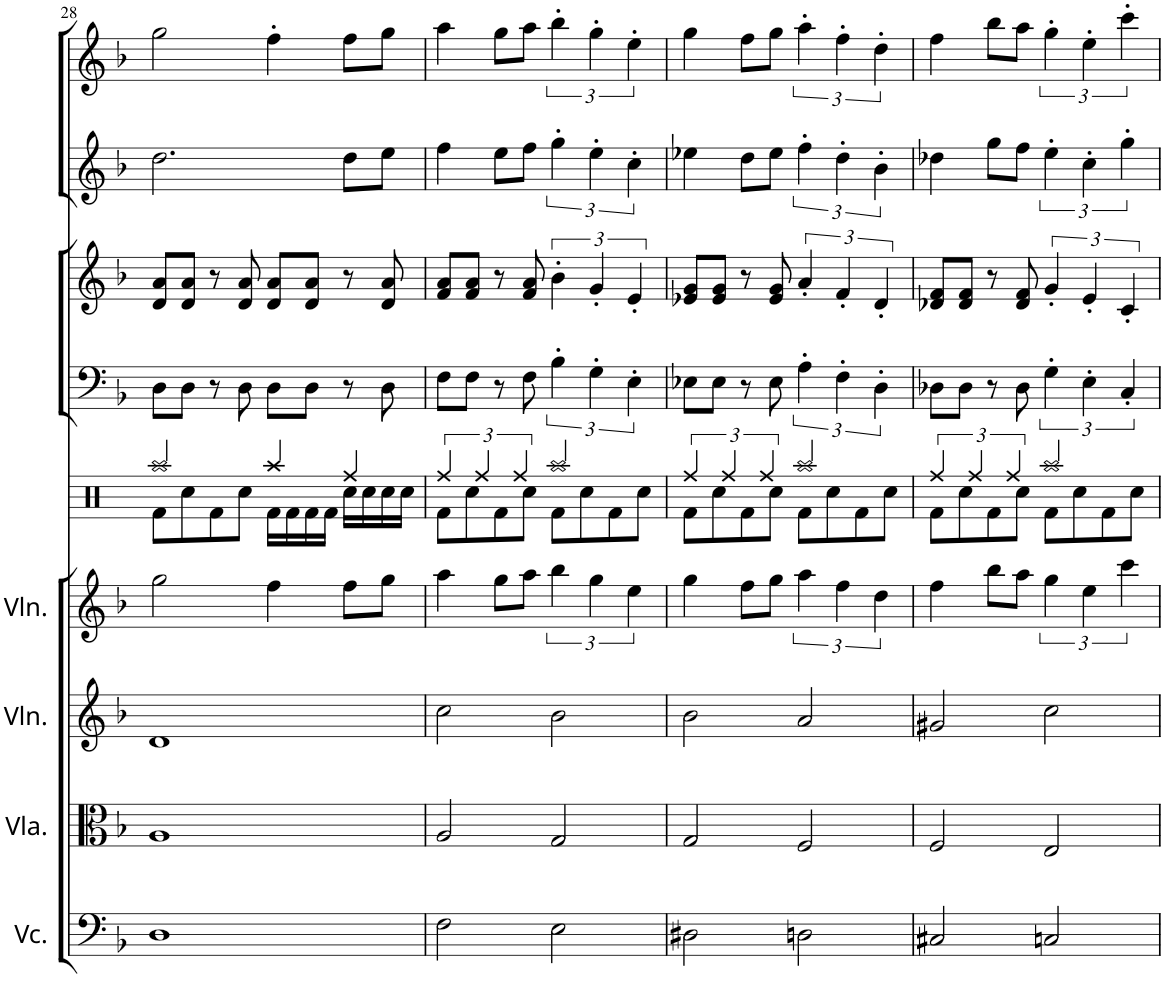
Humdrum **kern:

**kern	**kern	**kern	**kern	**kern	**kern	**kern	**kern	**kern
*part9	*part8	*part7	*part6	*part5	*part4	*part3	*part2	*part1
*staff9	*staff8	*staff7	*staff6	*staff5	*staff4	*staff3	*staff2	*staff1
*I"Violoncello	*I"Viola	*I"Violin	*I"Violin	*I"Drumset	*I"Violoncello	*I"Violin	*I"Trumpet	*I"Trumpet
*I'Vc.	*I'Vla.	*I'Vln.	*I'Vln.	*	*I'Vc	*I'Vln	*I'Tpt	*I'Tpt
!!LO:PB:g=z
*clefF4	*clefC3	*clefG2	*clefG2	*clefX	*clefF4	*clefG2	*clefG2	*clefG2
*	*	*	*	*	*	*	*ITrd1c2	*ITrd1c2
*k[b-]	*k[b-]	*k[b-]	*k[b-]	*k[]	*k[b-]	*k[b-]	*k[b-]	*k[b-]
*M4/4	*M4/4	*M4/4	*M4/4	*M4/4	*M4/4	*M4/4	*M4/4	*M4/4
=28	=28	=28	=28	=28	=28	=28	=28	=28
*	*	*	*	*^	*	*	*	*
1D	1A	1d	2gg\	2Raa/	8Rf\L	8D\L	8d/ 8a/L	2.dd\	2gg\
.	.	.	.	.	8Rcc\	8D\J	8d/ 8a/J	.	.
.	.	.	.	.	8Rf\	8r	8r	.	.
.	.	.	.	.	8Rcc\J	8D\	8d/ 8a/	.	.
.	.	.	4ff\	4Raa/	16Rf\LL	8D\L	8d/ 8a/L	.	4ff'\
.	.	.	.	.	16Rf\	.	.	.	.
.	.	.	.	.	16Rf\	8D\J	8d/ 8a/J	.	.
.	.	.	.	.	16Rf\JJ	.	.	.	.
.	.	.	8ff\L	4Rff/	16Rcc\LL	8r	8r	8dd\L	8ff\L
.	.	.	.	.	16Rcc\	.	.	.	.
.	.	.	8gg\J	.	16Rcc\	8D\	8d/ 8a/	8ee\J	8gg\J
.	.	.	.	.	16Rcc\JJ	.	.	.	.
=29	=29	=29	=29	=29	=29	=29	=29	=29	=29
2F\	2A/	2cc\	4aa\	6Rff/	8Rf\L	8F\L	8f/ 8a/L	4ff\	4aa\
.	.	.	.	.	8Rcc\	8F\J	8f/ 8a/J	.	.
.	.	.	.	6Rff/	.	.	.	.	.
.	.	.	8gg\L	.	8Rf\	8r	8r	8ee\L	8gg\L
.	.	.	.	6Rff/	.	.	.	.	.
.	.	.	8aa\J	.	8Rcc\J	8F\	8f/ 8a/	8ff\J	8aa\J
2E\	2G/	2b-\	6bb-\	2Raa/	8Rf\L	6B-'\	6b-'\	6gg'\	6bb-'\
.	.	.	.	.	8Rcc\	.	.	.	.
.	.	.	6gg\	.	.	6G'\	6g'/	6ee'\	6gg'\
.	.	.	.	.	8Rf\	.	.	.	.
.	.	.	6ee\	.	.	6E'\	6e'/	6cc'\	6ee'\
.	.	.	.	.	8Rcc\J	.	.	.	.
=30	=30	=30	=30	=30	=30	=30	=30	=30	=30
2D#X\	2G/	2b-\	4gg\	6Rff/	8Rf\L	8E-X\L	8e-X/ 8g/L	4ee-X\	4gg\
.	.	.	.	.	8Rcc\	8E-\J	8e-/ 8g/J	.	.
.	.	.	.	6Rff/	.	.	.	.	.
.	.	.	8ff\L	.	8Rf\	8r	8r	8dd\L	8ff\L
.	.	.	.	6Rff/	.	.	.	.	.
.	.	.	8gg\J	.	8Rcc\J	8E-\	8e-/ 8g/	8ee-\J	8gg\J
2Dn\	2F/	2a/	6aa\	2Raa/	8Rf\L	6A'\	6a'/	6ff'\	6aa'\
.	.	.	.	.	8Rcc\	.	.	.	.
.	.	.	6ff\	.	.	6F'\	6f'/	6dd'\	6ff'\
.	.	.	.	.	8Rf\	.	.	.	.
.	.	.	6dd\	.	.	6D'\	6d'/	6b-'\	6dd'\
.	.	.	.	.	8Rcc\J	.	.	.	.
=31	=31	=31	=31	=31	=31	=31	=31	=31	=31
2C#X/	2F/	2g#X/	4ff\	6Rff/	8Rf\L	8D-X\L	8d-X/ 8f/L	4dd-X\	4ff\
.	.	.	.	.	8Rcc\	8D-\J	8d-/ 8f/J	.	.
.	.	.	.	6Rff/	.	.	.	.	.
.	.	.	8bb-\L	.	8Rf\	8r	8r	8gg\L	8bb-\L
.	.	.	.	6Rff/	.	.	.	.	.
.	.	.	8aa\J	.	8Rcc\J	8D-\	8d-/ 8f/	8ff\J	8aa\J
2Cn/	2E/	2cc\	6gg\	2Raa/	8Rf\L	6G'\	6g'/	6ee'\	6gg'\
.	.	.	.	.	8Rcc\	.	.	.	.
.	.	.	6ee\	.	.	6E'\	6e'/	6cc'\	6ee'\
.	.	.	.	.	8Rf\	.	.	.	.
.	.	.	6ccc\	.	.	6C'/	6c'/	6gg'\	6ccc'\
.	.	.	.	.	8Rcc\J	.	.	.	.
*	*	*	*	*v	*v	*	*	*	*
=	=	=	=	=	=	=	=	=
*-	*-	*-	*-	*-	*-	*-	*-	*-
